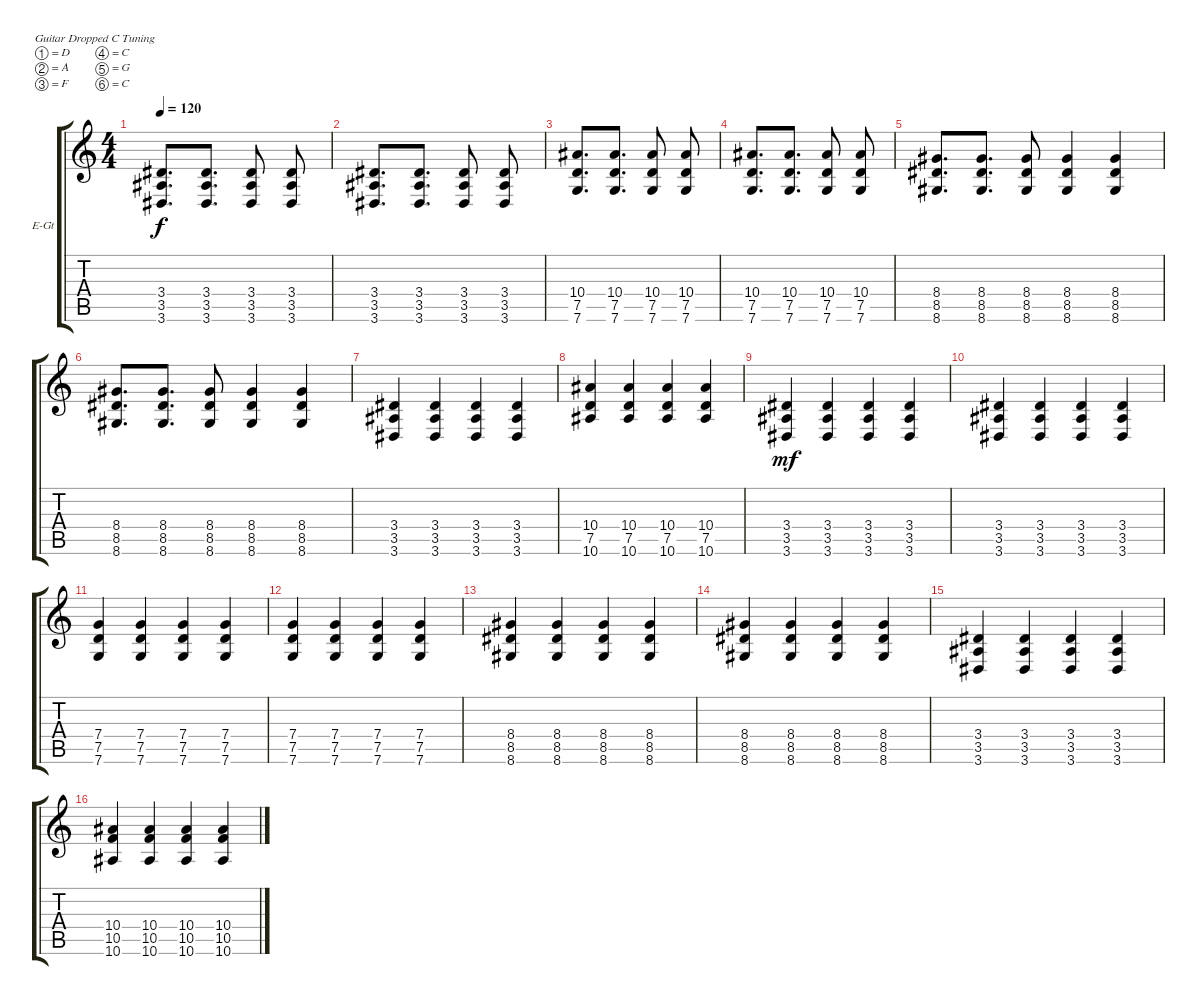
\bracketExtendMode groupsimilarinstruments
\firstSystemTrackNameOrientation horizontal
\otherSystemsTrackNameOrientation horizontal
\track ("Electric Guitar 1" "E-Gt") {instrument distortionguitar}
\staff {score tabs}
\tuning (D4 A3 F3 C3 G2 C2)
\ts (4 4)
\tempo 120
\clef g2
\ks c
(3.6 3.5 3.4).8{d dy f} (3.4 3.5 3.6).8{d} (3.6 3.5 3.4).8 (3.4 3.5 3.6).8 |
(3.6 3.5 3.4).8{d} (3.4 3.5 3.6).8{d} (3.6 3.5 3.4).8 (3.4 3.5 3.6).8 |
(7.6 7.5 10.4).8{d} (7.6 7.5 10.4).8{d} (7.6 7.5 10.4).8 (7.6 7.5 10.4).8 |
(7.6 7.5 10.4).8{d} (7.6 7.5 10.4).8{d} (7.6 7.5 10.4).8 (7.6 7.5 10.4).8 |
(8.6 8.5 8.4).8{d} (8.6 8.5 8.4).8{d} (8.6 8.5 8.4).8 (8.6 8.5 8.4).4 (8.6 8.5 8.4).4 |
(8.6 8.5 8.4).8{d} (8.6 8.5 8.4).8{d} (8.6 8.5 8.4).8 (8.6 8.5 8.4).4 (8.6 8.5 8.4).4 |
(3.6 3.5 3.4).4 (3.6 3.5 3.4).4 (3.6 3.5 3.4).4 (3.6 3.5 3.4).4 |
(10.6 7.5 10.4).4 (10.6 7.5 10.4).4 (10.6 7.5 10.4).4 (10.6 7.5 10.4).4 |
(3.6 3.5 3.4).4{dy mf} (3.6 3.5 3.4).4 (3.6 3.5 3.4).4 (3.6 3.5 3.4).4 |
(3.6 3.5 3.4).4 (3.6 3.5 3.4).4 (3.6 3.5 3.4).4 (3.6 3.5 3.4).4 |
(7.6 7.5 7.4).4 (7.6 7.5 7.4).4 (7.6 7.5 7.4).4 (7.6 7.5 7.4).4 |
(7.6 7.5 7.4).4 (7.6 7.5 7.4).4 (7.6 7.5 7.4).4 (7.6 7.5 7.4).4 |
(8.4 8.5 8.6).4 (8.4 8.5 8.6).4 (8.4 8.5 8.6).4 (8.4 8.5 8.6).4 |
(8.4 8.5 8.6).4 (8.4 8.5 8.6).4 (8.4 8.5 8.6).4 (8.4 8.5 8.6).4 |
(3.6 3.5 3.4).4 (3.6 3.5 3.4).4 (3.6 3.5 3.4).4 (3.6 3.5 3.4).4 |
(10.6 10.5 10.4).4 (10.6 10.5 10.4).4 (10.6 10.5 10.4).4 (10.6 10.5 10.4).4
